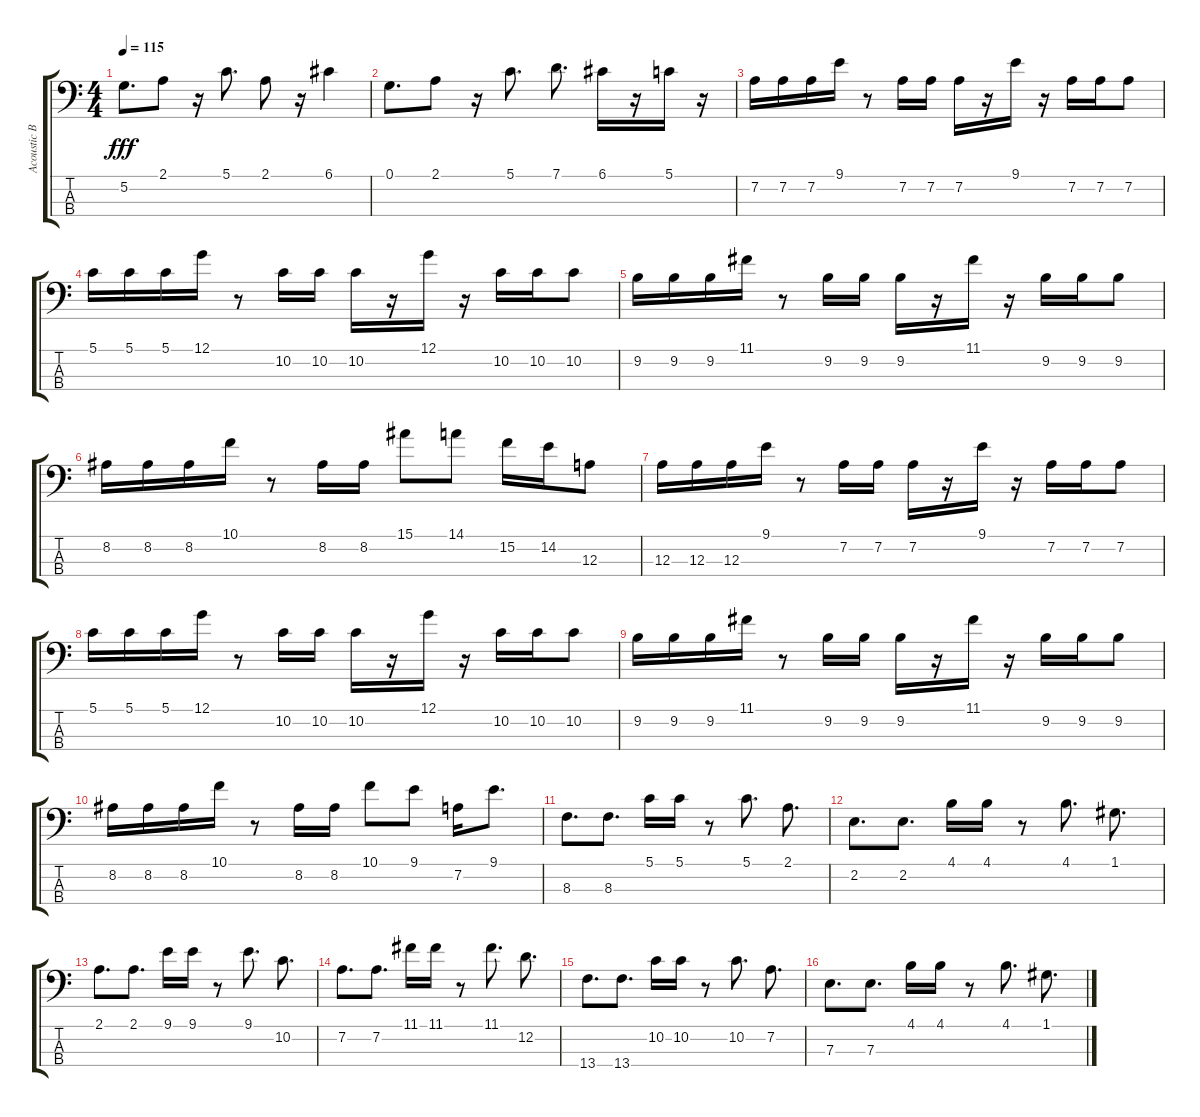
\track ("Acoustic Bass" "Acoustic B") {instrument acousticbass}
\staff {score tabs}
\tuning (G2 D2 A1 E1) {hide}
\ts (4 4)
\tempo 115
\clef f4
\ks c
5.2.8{d dy fff} 2.1.8 r.16 5.1.8{d} 2.1.8 r.16 6.1.4 |
0.1.8{d} 2.1.8 r.16 5.1.8{d} 7.1.8{d} 6.1.16 r.16 5.1.16 r.16 |
7.2.16 7.2.16 7.2.16 9.1.16 r.8 7.2.16 7.2.16 7.2.16 r.16 9.1.16 r.16 7.2.16 7.2.16 7.2.8 |
5.1.16 5.1.16 5.1.16 12.1.16 r.8 10.2.16 10.2.16 10.2.16 r.16 12.1.16 r.16 10.2.16 10.2.16 10.2.8 |
9.2.16 9.2.16 9.2.16 11.1.16 r.8 9.2.16 9.2.16 9.2.16 r.16 11.1.16 r.16 9.2.16 9.2.16 9.2.8 |
8.2.16 8.2.16 8.2.16 10.1.16 r.8 8.2.16 8.2.16 15.1.8 14.1.8 15.2.16 14.2.16 12.3.8 |
12.3.16 12.3.16 12.3.16 9.1.16 r.8 7.2.16 7.2.16 7.2.16 r.16 9.1.16 r.16 7.2.16 7.2.16 7.2.8 |
5.1.16 5.1.16 5.1.16 12.1.16 r.8 10.2.16 10.2.16 10.2.16 r.16 12.1.16 r.16 10.2.16 10.2.16 10.2.8 |
9.2.16 9.2.16 9.2.16 11.1.16 r.8 9.2.16 9.2.16 9.2.16 r.16 11.1.16 r.16 9.2.16 9.2.16 9.2.8 |
8.2.16 8.2.16 8.2.16 10.1.16 r.8 8.2.16 8.2.16 10.1.8 9.1.8 7.2.16 9.1.8{d} |
8.3.8{d} 8.3.8{d} 5.1.16 5.1.16 r.8 5.1.8{d} 2.1.8{d} |
2.2.8{d} 2.2.8{d} 4.1.16 4.1.16 r.8 4.1.8{d} 1.1.8{d} |
2.1.8{d} 2.1.8{d} 9.1.16 9.1.16 r.8 9.1.8{d} 10.2.8{d} |
7.2.8{d} 7.2.8{d} 11.1.16 11.1.16 r.8 11.1.8{d} 12.2.8{d} |
13.4.8{d} 13.4.8{d} 10.2.16 10.2.16 r.8 10.2.8{d} 7.2.8{d} |
7.3.8{d} 7.3.8{d} 4.1.16 4.1.16 r.8 4.1.8{d} 1.1.8{d}
